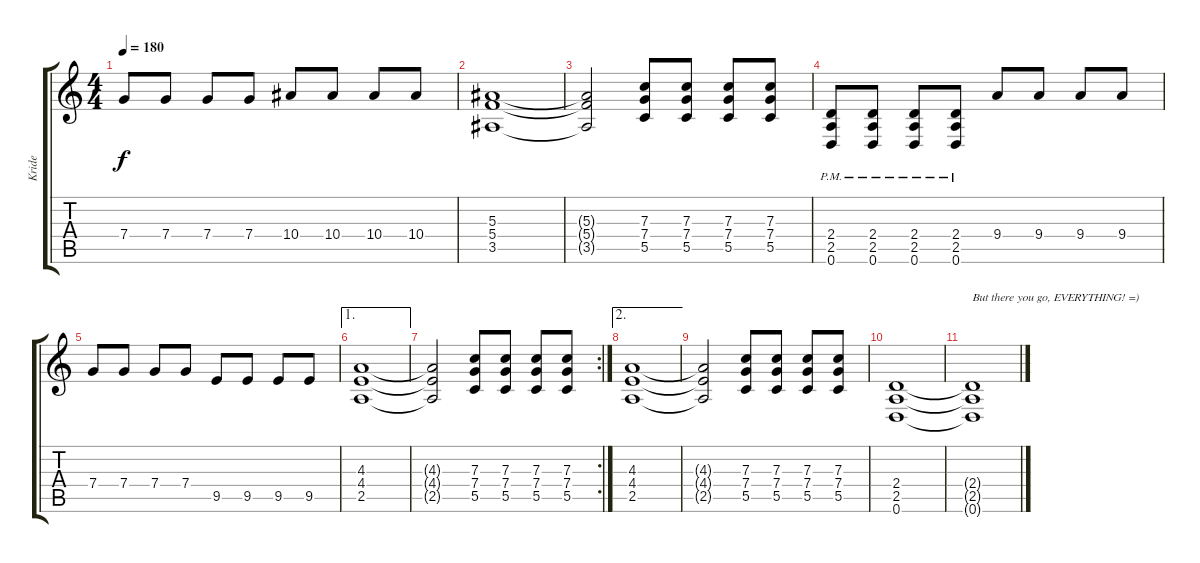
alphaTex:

\track ("Kride" "Kride") {instrument distortionguitar}
\staff {score tabs}
\tuning (D4 A3 F3 C3 G2 D2) {hide}
\ts (4 4)
\tempo 180
\clef g2
\ks c
7.4.8{dy f} 7.4.8 7.4.8 7.4.8 10.4.8 10.4.8 10.4.8 10.4.8 |
(5.3 5.4 3.5).1 |
(5.3{t} 5.4{t} 3.5{t}).2 (7.3 7.4 5.5).8 (7.3 7.4 5.5).8 (7.3 7.4 5.5).8 (7.3 7.4 5.5).8 |
(2.4{pm} 2.5{pm} 0.6{pm}).8 (2.4{pm} 2.5{pm} 0.6{pm}).8 (2.4{pm} 2.5{pm} 0.6{pm}).8 (2.4{pm} 2.5{pm} 0.6{pm}).8 9.4.8 9.4.8 9.4.8 9.4.8 |
7.4.8 7.4.8 7.4.8 7.4.8 9.5.8 9.5.8 9.5.8 9.5.8 |
\ae 1
(4.3 4.4 2.5).1 |
\rc 2
(4.3{t} 4.4{t} 2.5{t}).2 (7.3 7.4 5.5).8 (7.3 7.4 5.5).8 (7.3 7.4 5.5).8 (7.3 7.4 5.5).8 |
\ae 2
(4.3 4.4 2.5).1 |
(4.3{t} 4.4{t} 2.5{t}).2 (7.3 7.4 5.5).8 (7.3 7.4 5.5).8 (7.3 7.4 5.5).8 (7.3 7.4 5.5).8 |
(2.4 2.5 0.6).1 |
(2.4{t} 2.5{t} 0.6{t}).1{txt "But there you go, EVERYTHING! =)"}
